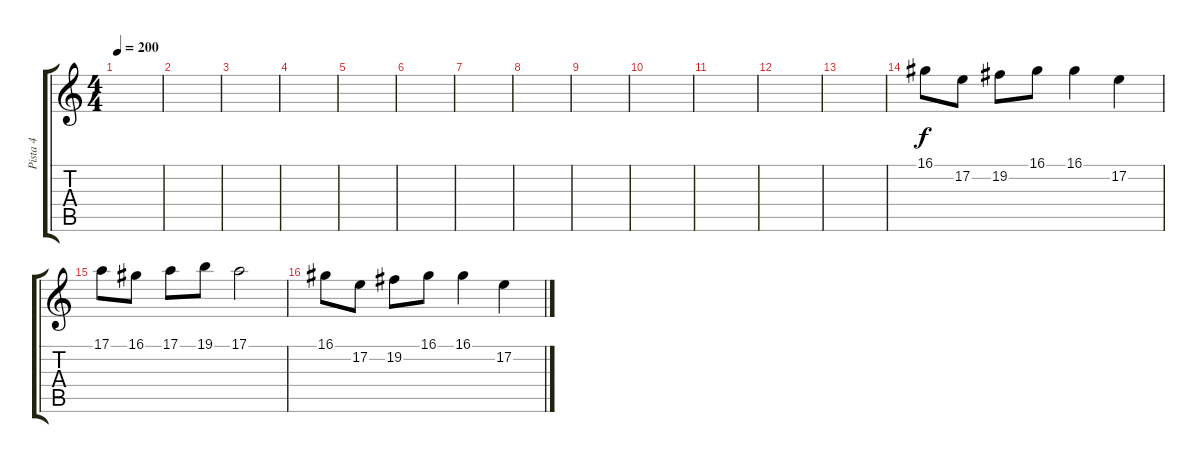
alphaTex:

\track ("Pista 4" "Pista 4") {instrument synthbrass1}
\staff {score tabs}
\tuning (E4 B3 G3 D3 A2 E2) {hide}
\ts (4 4)
\tempo 200
\clef g2
\ks c
|
|
|
|
|
|
|
|
|
|
|
|
|
16.1.8 17.2.8 19.2.8 16.1.8 16.1.4 17.2.4 |
17.1.8 16.1.8 17.1.8 19.1.8 17.1.2 |
16.1.8 17.2.8 19.2.8 16.1.8 16.1.4 17.2.4
